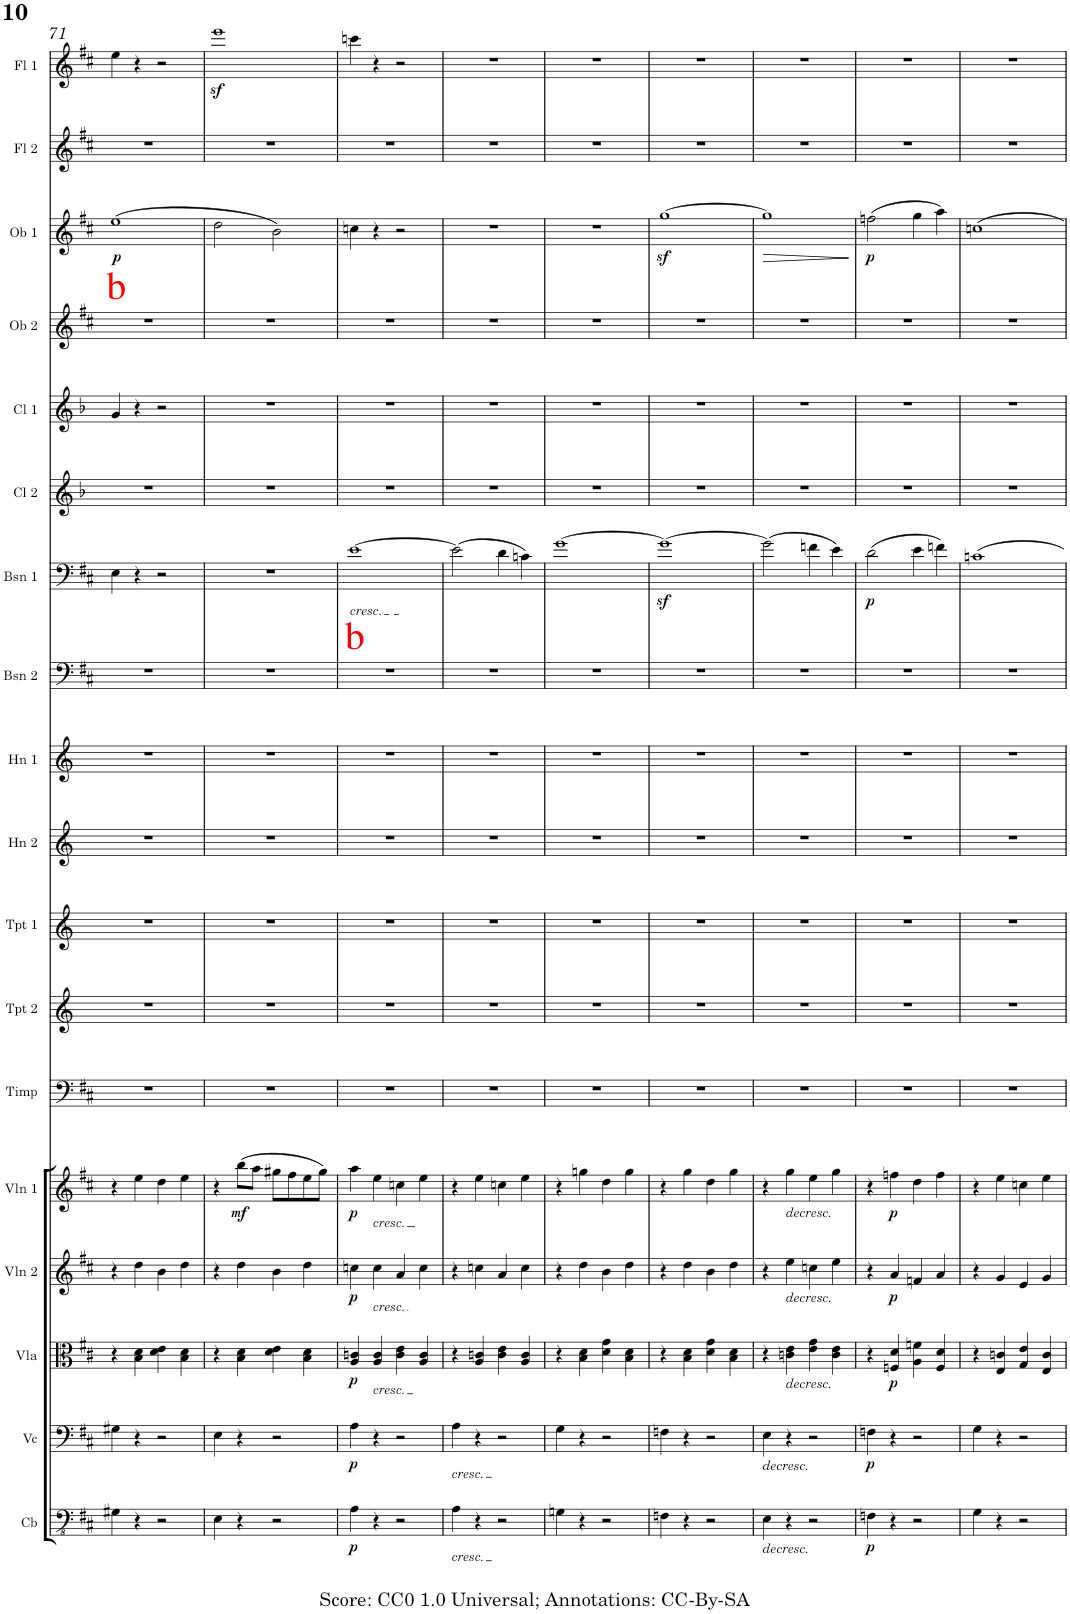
**kern	**dynam	**kern	**dynam	**kern	**dynam	**kern	**dynam	**kern	**dynam	**kern	**kern	**kern	**kern	**kern	**kern	**kern	**text	**dynam	**kern	**kern	**kern	**kern	**text	**dynam	**kern	**kern
*part18	*part18	*part17	*part17	*part16	*part16	*part15	*part15	*part14	*part14	*part13	*part12	*part11	*part10	*part9	*part8	*part7	*part7	*part7	*part6	*part5	*part4	*part3	*part3	*part3	*part2	*part1
*staff18	*staff18	*staff17	*staff17	*staff16	*staff16	*staff15	*staff15	*staff14	*staff14	*staff13	*staff12	*staff11	*staff10	*staff9	*staff8	*staff7	*staff7	*staff7	*staff6	*staff5	*staff4	*staff3	*staff3	*staff3	*staff2	*staff1
*I"Contrabass	*	*I"Violoncello	*	*I"Viola	*	*I"Violin 2	*	*I"Violin 1	*	*I"Timpani	*I"D Trumpet 2	*I"D Trumpet 1	*I"D Horn 2	*I"D Horn 1	*I"Bassoon 2	*I"Bassoon 1	*	*	*I"A Clarinet 2	*I"A Clarinet 1	*I"Oboe 2	*I"Oboe 1	*	*	*I"Flute 2	*I"Flute 1
*I'Cb	*	*I'Vc	*	*I'Vla	*	*I'Vln 2	*	*I'Vln 1	*	*I'Timp	*I'Tpt 2	*I'Tpt 1	*I'Hn 2	*I'Hn 1	*I'Bsn 2	*I'Bsn 1	*	*	*I'Cl 2	*I'Cl 1	*I'Ob 2	*I'Ob 1	*	*	*I'Fl 2	*I'Fl 1
!!LO:PB:g=z
*clefFv4	*	*clefF4	*	*clefC3	*	*clefG2	*	*clefG2	*	*clefF4	*clefG2	*clefG2	*clefG2	*clefG2	*clefF4	*clefF4	*	*	*clefG2	*clefG2	*clefG2	*clefG2	*	*	*clefG2	*clefG2
*	*	*	*	*	*	*	*	*	*	*	*Trd-1c-2	*Trd-1c-2	*Trd6c10	*Trd6c10	*	*	*	*	*Trd2c3	*Trd2c3	*	*	*	*	*	*
*k[f#c#]	*	*k[f#c#]	*	*k[f#c#]	*	*k[f#c#]	*	*k[f#c#]	*	*k[f#c#]	*k[]	*k[]	*k[]	*k[]	*k[f#c#]	*k[f#c#]	*	*	*k[b-]	*k[b-]	*k[f#c#]	*k[f#c#]	*	*	*k[f#c#]	*k[f#c#]
*M2/2	*	*M2/2	*	*M2/2	*	*M2/2	*	*M2/2	*	*M2/2	*M2/2	*M2/2	*M2/2	*M2/2	*M2/2	*M2/2	*	*	*M2/2	*M2/2	*M2/2	*M2/2	*	*	*M2/2	*M2/2
*met(c|)	*	*met(c|)	*	*met(c|)	*	*met(c|)	*	*met(c|)	*	*met(c|)	*met(c|)	*met(c|)	*met(c|)	*met(c|)	*met(c|)	*met(c|)	*	*	*met(c|)	*met(c|)	*met(c|)	*met(c|)	*	*	*met(c|)	*met(c|)
=71	=71	=71	=71	=71	=71	=71	=71	=71	=71	=71	=71	=71	=71	=71	=71	=71	=71	=71	=71	=71	=71	=71	=71	=71	=71	=71
!	!	!	!	!	!	!	!	!	!	!	!	!	!	!	!	!	!	!	!	!	!	!	!LO:LY:b:color=#FF0000	!LO:DY:b	!	!
4GG#X\	.	4G#X\	.	4r	.	4r	.	4r	.	1r	1r	1r	1r	1r	1r	4E\	.	.	1r	4g/	1r	(1ee	b	p	1r	4ee\
4r	.	4r	.	4B\ 4d\	.	4dd\	.	4ee\	.	.	.	.	.	.	.	4r	.	.	.	4r	.	.	.	.	.	4r
2r	.	2r	.	4d\ 4e\	.	4b\	.	4dd\	.	.	.	.	.	.	.	2r	.	.	.	2r	.	.	.	.	.	2r
.	.	.	.	4B\ 4d\	.	4dd\	.	4ee\	.	.	.	.	.	.	.	.	.	.	.	.	.	.	.	.	.	.
=72	=72	=72	=72	=72	=72	=72	=72	=72	=72	=72	=72	=72	=72	=72	=72	=72	=72	=72	=72	=72	=72	=72	=72	=72	=72	=72
4EE\	.	4E\	.	4r	.	4r	.	4r	.	1r	1r	1r	1r	1r	1r	1r	.	.	1r	1r	1r	2dd\	.	.	1r	1eeez<
!	!	!	!	!	!	!	!	!	!LO:DY:b	!	!	!	!	!	!	!	!	!	!	!	!	!	!	!	!	!
4r	.	4r	.	4B\ 4d\	.	4dd\	.	(8bb\L	mf	.	.	.	.	.	.	.	.	.	.	.	.	.	.	.	.	.
.	.	.	.	.	.	.	.	8aa\J	.	.	.	.	.	.	.	.	.	.	.	.	.	.	.	.	.	.
2r	.	2r	.	4d\ 4e\	.	4b\	.	8gg#X\L	.	.	.	.	.	.	.	.	.	.	.	.	.	2b\)	.	.	.	.
.	.	.	.	.	.	.	.	8ff#\	.	.	.	.	.	.	.	.	.	.	.	.	.	.	.	.	.	.
.	.	.	.	4B\ 4d\	.	4dd\	.	8ee\	.	.	.	.	.	.	.	.	.	.	.	.	.	.	.	.	.	.
.	.	.	.	.	.	.	.	8gg#\J)	.	.	.	.	.	.	.	.	.	.	.	.	.	.	.	.	.	.
=73	=73	=73	=73	=73	=73	=73	=73	=73	=73	=73	=73	=73	=73	=73	=73	=73	=73	=73	=73	=73	=73	=73	=73	=73	=73	=73
!	!	!	!	!	!	!	!	!	!	!	!	!	!	!	!	!LO:TX:b:i:t=cresc.	!	!	!	!	!	!	!	!	!	!
!	!LO:DY:b	!	!LO:DY:b	!	!LO:DY:b	!	!LO:DY:b	!	!LO:DY:b	!	!	!	!	!	!	!	!LO:LY:b:color=#FF0000	!	!	!	!	!	!	!	!	!
4AA\	p	4A\	p	4A/ 4cn/	p	4ccn\	p	4aa\	p	1r	1r	1r	1r	1r	1r	[1e	b	.	1r	1r	1r	4ccn\	.	.	1r	4cccn\
!	!	!	!	!	!	!	!	!LO:TX:b:i:t=cresc.	!	!	!	!	!	!	!	!	!	!	!	!	!	!	!	!	!	!
!	!	!	!	!	!	!LO:TX:b:i:t=cresc.	!	!	!	!	!	!	!	!	!	!	!	!	!	!	!	!	!	!	!	!
!	!	!	!	!LO:TX:b:i:t=cresc.	!	!	!	!	!	!	!	!	!	!	!	!	!	!	!	!	!	!	!	!	!	!
4r	.	4r	.	4A/ 4c/	.	4cc\	.	4ee\	.	.	.	.	.	.	.	.	.	.	.	.	.	4r	.	.	.	4r
2r	.	2r	.	4c\ 4e\	.	4a/	.	4ccn\	.	.	.	.	.	.	.	.	.	.	.	.	.	2r	.	.	.	2r
.	.	.	.	4A/ 4c/	.	4cc\	.	4ee\	.	.	.	.	.	.	.	.	.	.	.	.	.	.	.	.	.	.
=74	=74	=74	=74	=74	=74	=74	=74	=74	=74	=74	=74	=74	=74	=74	=74	=74	=74	=74	=74	=74	=74	=74	=74	=74	=74	=74
!	!	!LO:TX:b:i:t=cresc.	!	!	!	!	!	!	!	!	!	!	!	!	!	!	!	!	!	!	!	!	!	!	!	!
!LO:TX:b:i:t=cresc.	!	!	!	!	!	!	!	!	!	!	!	!	!	!	!	!	!	!	!	!	!	!	!	!	!	!
4AA\	.	4A\	.	4r	.	4r	.	4r	.	1r	1r	1r	1r	1r	1r	(2e\]	.	.	1r	1r	1r	1r	.	.	1r	1r
4r	.	4r	.	4A/ 4cn/	.	4ccn\	.	4ee\	.	.	.	.	.	.	.	.	.	.	.	.	.	.	.	.	.	.
2r	.	2r	.	4c\ 4e\	.	4a/	.	4ccn\	.	.	.	.	.	.	.	4d\	.	.	.	.	.	.	.	.	.	.
.	.	.	.	4A/ 4c/	.	4cc\	.	4ee\	.	.	.	.	.	.	.	4cn\)	.	.	.	.	.	.	.	.	.	.
=75	=75	=75	=75	=75	=75	=75	=75	=75	=75	=75	=75	=75	=75	=75	=75	=75	=75	=75	=75	=75	=75	=75	=75	=75	=75	=75
4GGn\	.	4G\	.	4r	.	4r	.	4r	.	1r	1r	1r	1r	1r	1r	[1g	.	.	1r	1r	1r	1r	.	.	1r	1r
4r	.	4r	.	4B\ 4d\	.	4dd\	.	4ggn\	.	.	.	.	.	.	.	.	.	.	.	.	.	.	.	.	.	.
2r	.	2r	.	4d\ 4g\	.	4b\	.	4dd\	.	.	.	.	.	.	.	.	.	.	.	.	.	.	.	.	.	.
.	.	.	.	4B\ 4d\	.	4dd\	.	4gg\	.	.	.	.	.	.	.	.	.	.	.	.	.	.	.	.	.	.
=76	=76	=76	=76	=76	=76	=76	=76	=76	=76	=76	=76	=76	=76	=76	=76	=76	=76	=76	=76	=76	=76	=76	=76	=76	=76	=76
4FFn\	.	4Fn\	.	4r	.	4r	.	4r	.	1r	1r	1r	1r	1r	1r	1gz<_	.	.	1r	1r	1r	[1ggz<	.	.	1r	1r
4r	.	4r	.	4B\ 4d\	.	4dd\	.	4gg\	.	.	.	.	.	.	.	.	.	.	.	.	.	.	.	.	.	.
2r	.	2r	.	4d\ 4g\	.	4b\	.	4dd\	.	.	.	.	.	.	.	.	.	.	.	.	.	.	.	.	.	.
.	.	.	.	4B\ 4d\	.	4dd\	.	4gg\	.	.	.	.	.	.	.	.	.	.	.	.	.	.	.	.	.	.
=77	=77	=77	=77	=77	=77	=77	=77	=77	=77	=77	=77	=77	=77	=77	=77	=77	=77	=77	=77	=77	=77	=77	=77	=77	=77	=77
!	!	!LO:TX:b:i:t=decresc.	!	!	!	!	!	!	!	!	!	!	!	!	!	!	!	!	!	!	!	!	!	!	!	!
!LO:TX:b:i:t=decresc.	!	!	!	!	!	!	!	!	!	!	!	!	!	!	!	!	!	!	!	!	!	!	!	!	!	!
!	!	!	!	!	!	!	!	!	!	!	!	!	!	!	!	!	!	!	!	!	!	!	!	!LO:HP:b	!	!
4EE\	.	4E\	.	4r	.	4r	.	4r	.	1r	1r	1r	1r	1r	1r	(2g\]	.	.	1r	1r	1r	1gg]	.	>	1r	1r
!	!	!	!	!	!	!	!	!LO:TX:b:i:t=decresc.	!	!	!	!	!	!	!	!	!	!	!	!	!	!	!	!	!	!
!	!	!	!	!	!	!LO:TX:b:i:t=decresc.	!	!	!	!	!	!	!	!	!	!	!	!	!	!	!	!	!	!	!	!
!	!	!	!	!LO:TX:b:i:t=decresc.	!	!	!	!	!	!	!	!	!	!	!	!	!	!	!	!	!	!	!	!	!	!
4r	.	4r	.	4cn\ 4e\	.	4ee\	.	4gg\	.	.	.	.	.	.	.	.	.	.	.	.	.	.	.	.	.	.
2r	.	2r	.	4e\ 4g\	.	4ccn\	.	4ee\	.	.	.	.	.	.	.	4fn\	.	.	.	.	.	.	.	.	.	.
.	.	.	.	4c\ 4e\	.	4ee\	.	4gg\	.	.	.	.	.	.	.	4e\)	.	.	.	.	.	.	.	.	.	.
.	.	.	.	.	.	.	.	.	.	.	.	.	.	.	.	.	.	.	.	.	.	.	.	]	.	.
=78	=78	=78	=78	=78	=78	=78	=78	=78	=78	=78	=78	=78	=78	=78	=78	=78	=78	=78	=78	=78	=78	=78	=78	=78	=78	=78
!	!LO:DY:b	!	!LO:DY:b	!	!	!	!	!	!	!	!	!	!	!	!	!	!	!LO:DY:b	!	!	!	!	!	!LO:DY:b	!	!
4FFn\	p	4Fn\	p	4r	.	4r	.	4r	.	1r	1r	1r	1r	1r	1r	(2d\	.	p	1r	1r	1r	(2ffn\	.	p	1r	1r
!	!	!	!	!	!LO:DY:b	!	!LO:DY:b	!	!LO:DY:b	!	!	!	!	!	!	!	!	!	!	!	!	!	!	!	!	!
4r	.	4r	.	4Fn/ 4d/	p	4a/	p	4ffn\	p	.	.	.	.	.	.	.	.	.	.	.	.	.	.	.	.	.
2r	.	2r	.	4A\ 4fn\	.	4fn/	.	4dd\	.	.	.	.	.	.	.	4e\	.	.	.	.	.	4gg\	.	.	.	.
.	.	.	.	4F/ 4d/	.	4a/	.	4ff\	.	.	.	.	.	.	.	4fn\)	.	.	.	.	.	4aa\)	.	.	.	.
=79	=79	=79	=79	=79	=79	=79	=79	=79	=79	=79	=79	=79	=79	=79	=79	=79	=79	=79	=79	=79	=79	=79	=79	=79	=79	=79
4GG\	.	4G\	.	4r	.	4r	.	4r	.	1r	1r	1r	1r	1r	1r	1cn	.	.	1r	1r	1r	1ccn	.	.	1r	1r
4r	.	4r	.	4E/ 4cn/	.	4g/	.	4ee\	.	.	.	.	.	.	.	.	.	.	.	.	.	.	.	.	.	.
2r	.	2r	.	4G/ 4e/	.	4e/	.	4ccn\	.	.	.	.	.	.	.	.	.	.	.	.	.	.	.	.	.	.
.	.	.	.	4E/ 4c/	.	4g/	.	4ee\	.	.	.	.	.	.	.	.	.	.	.	.	.	.	.	.	.	.
=	=	=	=	=	=	=	=	=	=	=	=	=	=	=	=	=	=	=	=	=	=	=	=	=	=	=
*-	*-	*-	*-	*-	*-	*-	*-	*-	*-	*-	*-	*-	*-	*-	*-	*-	*-	*-	*-	*-	*-	*-	*-	*-	*-	*-
